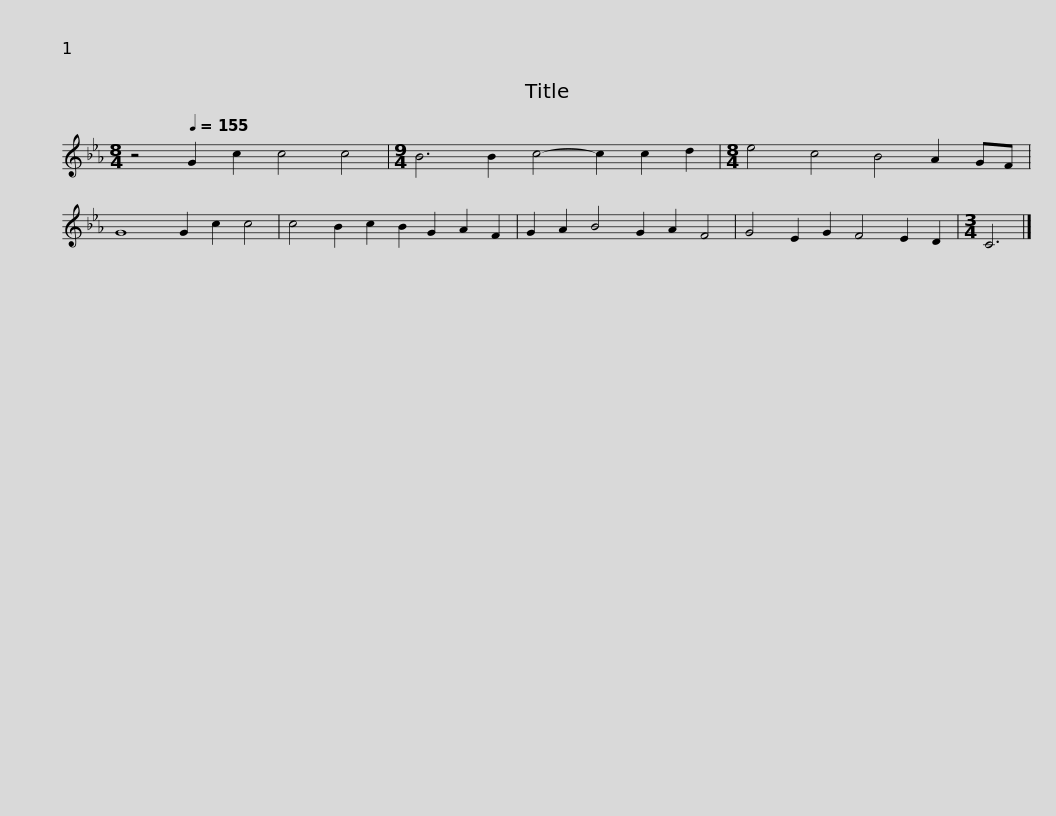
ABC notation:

X:1
L:1/8
M:8/4
I:linebreak $
K:Eb
V:1 treble
V:1
 z4[Q:1/4=155] G2 c2 c4 c4 |[M:9/4] B6 B2 c4- c2 c2 d2 |[M:8/4] e4 c4 B4 A2 GF | G8 G2 c2 c4 | c4 B2 c2 B2 G2 A2 F2 | %5
 G2 A2 B4 G2 A2 F4 |$ G4 E2 G2 F4 E2 D2 |[M:3/4] C6 |] %8
